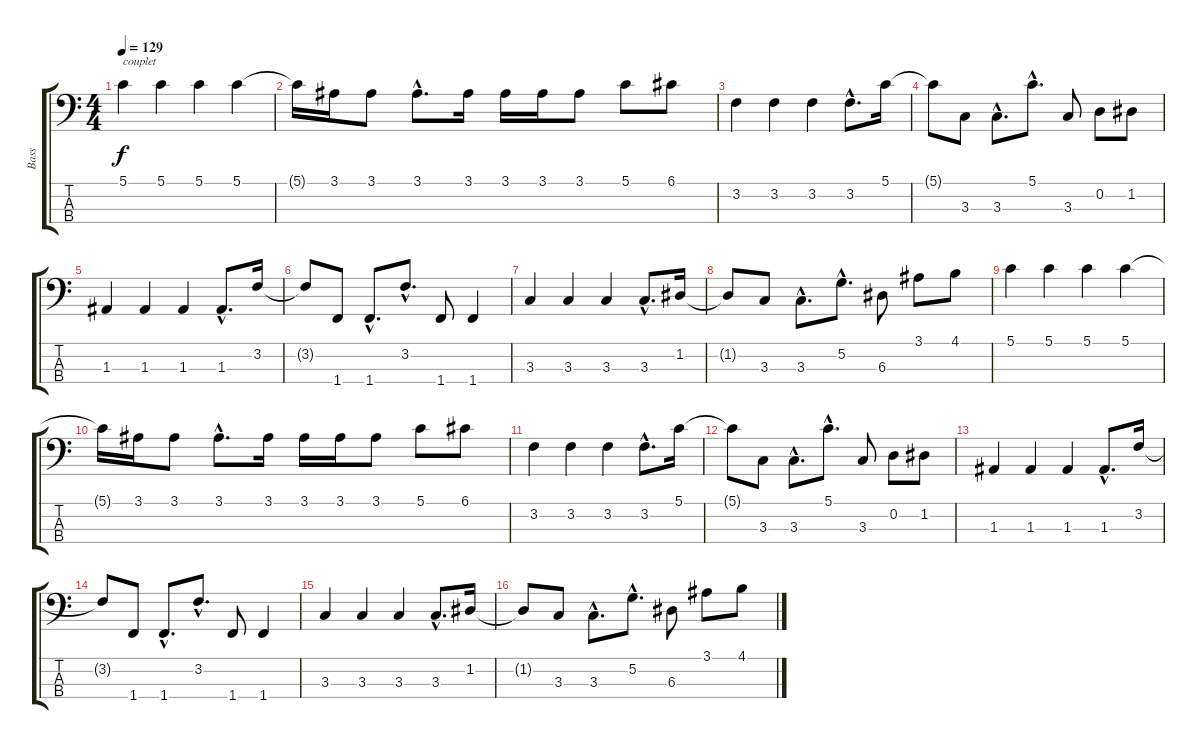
\track ("Bass" "Bass") {instrument electricbasspick}
\staff {score tabs}
\tuning (G2 D2 A1 E1) {hide}
\ts (4 4)
\tempo 129
\clef f4
\ks c
5.1.4{txt "couplet" dy f} 5.1.4 5.1.4 5.1.4 |
5.1{t}.16 3.1.16 3.1.8 3.1{hac}.8{d} 3.1.16 3.1.16 3.1.16 3.1.8 5.1.8 6.1.8 |
3.2.4 3.2.4 3.2.4 3.2{hac}.8{d} 5.1.16 |
5.1{t}.8 3.3.8 3.3{hac}.8{d} 5.1{hac}.8{d} 3.3.8 0.2.8 1.2.8 |
1.3.4 1.3.4 1.3.4 1.3{hac}.8{d} 3.2.16 |
3.2{t}.8 1.4.8 1.4{hac}.8{d} 3.2{hac}.8{d} 1.4.8 1.4.4 |
3.3.4 3.3.4 3.3.4 3.3{hac}.8{d} 1.2.16 |
1.2{t}.8 3.3.8 3.3{hac}.8{d} 5.2{hac}.8{d} 6.3.8 3.1.8 4.1.8 |
5.1.4 5.1.4 5.1.4 5.1.4 |
5.1{t}.16 3.1.16 3.1.8 3.1{hac}.8{d} 3.1.16 3.1.16 3.1.16 3.1.8 5.1.8 6.1.8 |
3.2.4 3.2.4 3.2.4 3.2{hac}.8{d} 5.1.16 |
5.1{t}.8 3.3.8 3.3{hac}.8{d} 5.1{hac}.8{d} 3.3.8 0.2.8 1.2.8 |
1.3.4 1.3.4 1.3.4 1.3{hac}.8{d} 3.2.16 |
3.2{t}.8 1.4.8 1.4{hac}.8{d} 3.2{hac}.8{d} 1.4.8 1.4.4 |
3.3.4 3.3.4 3.3.4 3.3{hac}.8{d} 1.2.16 |
1.2{t}.8 3.3.8 3.3{hac}.8{d} 5.2{hac}.8{d} 6.3.8 3.1.8 4.1.8
